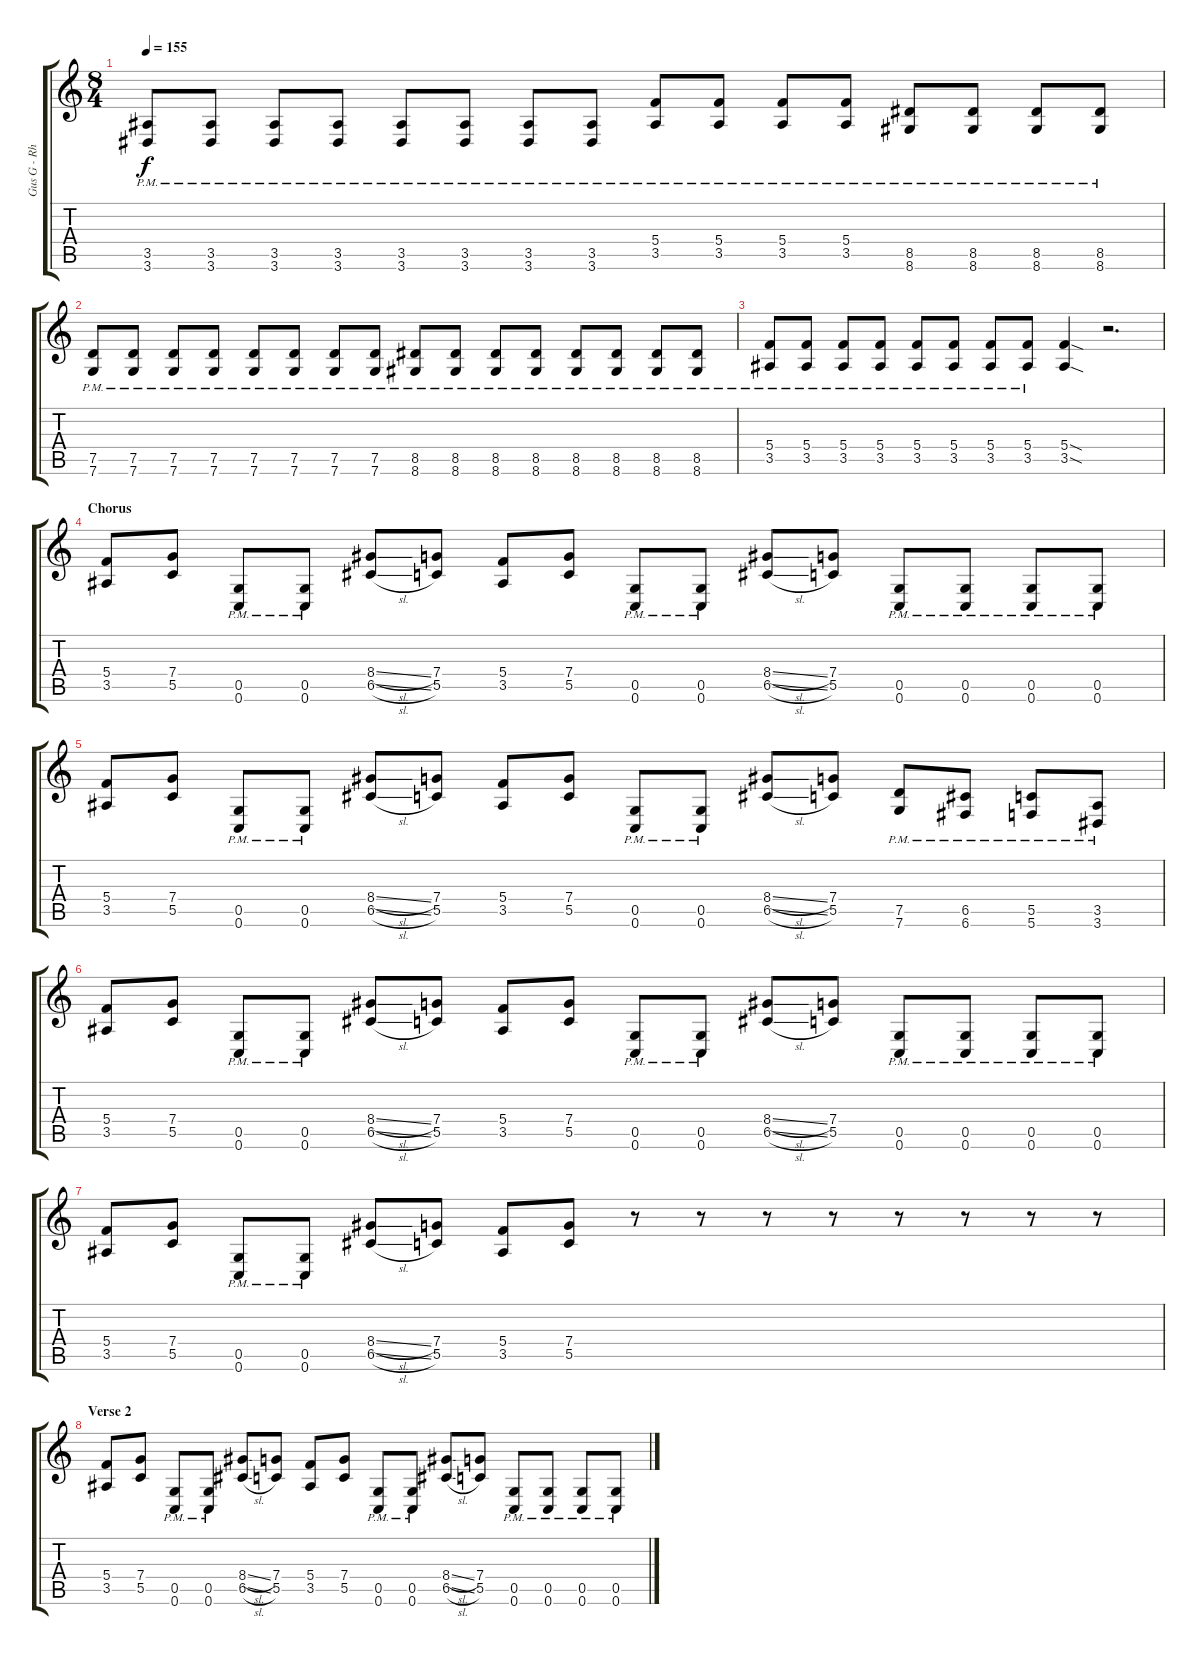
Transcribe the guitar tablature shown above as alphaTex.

\track ("Gus G - Rhytm" "Gus G - Rh") {instrument distortionguitar}
\staff {score tabs}
\tuning (D4 A3 F3 C3 G2 C2) {hide}
\ts (8 4)
\tempo 155
\clef g2
\ks c
(3.5{pm} 3.6{pm}).8{dy f} (3.5{pm} 3.6{pm}).8 (3.5{pm} 3.6{pm}).8 (3.5{pm} 3.6{pm}).8 (3.5{pm} 3.6{pm}).8 (3.5{pm} 3.6{pm}).8 (3.5{pm} 3.6{pm}).8 (3.5{pm} 3.6{pm}).8 (5.4{pm} 3.5{pm}).8 (5.4{pm} 3.5{pm}).8 (5.4{pm} 3.5{pm}).8 (5.4{pm} 3.5{pm}).8 (8.5{pm} 8.6{pm}).8 (8.5{pm} 8.6{pm}).8 (8.5{pm} 8.6{pm}).8 (8.5{pm} 8.6{pm}).8 |
(7.5{pm} 7.6{pm}).8 (7.5{pm} 7.6{pm}).8 (7.5{pm} 7.6{pm}).8 (7.5{pm} 7.6{pm}).8 (7.5{pm} 7.6{pm}).8 (7.5{pm} 7.6{pm}).8 (7.5{pm} 7.6{pm}).8 (7.5{pm} 7.6{pm}).8 (8.5{pm} 8.6{pm}).8 (8.5{pm} 8.6{pm}).8 (8.5{pm} 8.6{pm}).8 (8.5{pm} 8.6{pm}).8 (8.5{pm} 8.6{pm}).8 (8.5{pm} 8.6{pm}).8 (8.5{pm} 8.6{pm}).8 (8.5{pm} 8.6{pm}).8 |
(5.4{pm} 3.5{pm}).8 (5.4{pm} 3.5{pm}).8 (5.4{pm} 3.5{pm}).8 (5.4{pm} 3.5{pm}).8 (5.4{pm} 3.5{pm}).8 (5.4{pm} 3.5{pm}).8 (5.4{pm} 3.5{pm}).8 (5.4{pm} 3.5{pm}).8 (5.4{sod} 3.5{sod}).4 r.2{d} |
\section ("" "Chorus")
(5.4 3.5).8 (7.4 5.5).8 (0.5{pm} 0.6{pm}).8 (0.5{pm} 0.6{pm}).8 (8.4{sl} 6.5{sl}).8 (7.4 5.5).8 (5.4 3.5).8 (7.4 5.5).8 (0.5{pm} 0.6{pm}).8 (0.5{pm} 0.6{pm}).8 (8.4{sl} 6.5{sl}).8 (7.4 5.5).8 (0.5{pm} 0.6{pm}).8 (0.5{pm} 0.6{pm}).8 (0.5{pm} 0.6{pm}).8 (0.5{pm} 0.6{pm}).8 |
(5.4 3.5).8 (7.4 5.5).8 (0.5{pm} 0.6{pm}).8 (0.5{pm} 0.6{pm}).8 (8.4{sl} 6.5{sl}).8 (7.4 5.5).8 (5.4 3.5).8 (7.4 5.5).8 (0.5{pm} 0.6{pm}).8 (0.5{pm} 0.6{pm}).8 (8.4{sl} 6.5{sl}).8 (7.4 5.5).8 (7.5{pm} 7.6{pm}).8 (6.5{pm} 6.6{pm}).8 (5.5{pm} 5.6{pm}).8 (3.5{pm} 3.6{pm}).8 |
(5.4 3.5).8 (7.4 5.5).8 (0.5{pm} 0.6{pm}).8 (0.5{pm} 0.6{pm}).8 (8.4{sl} 6.5{sl}).8 (7.4 5.5).8 (5.4 3.5).8 (7.4 5.5).8 (0.5{pm} 0.6{pm}).8 (0.5{pm} 0.6{pm}).8 (8.4{sl} 6.5{sl}).8 (7.4 5.5).8 (0.5{pm} 0.6{pm}).8 (0.5{pm} 0.6{pm}).8 (0.5{pm} 0.6{pm}).8 (0.5{pm} 0.6{pm}).8 |
(5.4 3.5).8 (7.4 5.5).8 (0.5{pm} 0.6{pm}).8 (0.5{pm} 0.6{pm}).8 (8.4{sl} 6.5{sl}).8 (7.4 5.5).8 (5.4 3.5).8 (7.4 5.5).8 r.8 r.8 r.8 r.8 r.8 r.8 r.8 r.8 |
\section ("" "Verse 2")
(5.4 3.5).8 (7.4 5.5).8 (0.5{pm} 0.6{pm}).8 (0.5{pm} 0.6{pm}).8 (8.4{sl} 6.5{sl}).8 (7.4 5.5).8 (5.4 3.5).8 (7.4 5.5).8 (0.5{pm} 0.6{pm}).8 (0.5{pm} 0.6{pm}).8 (8.4{sl} 6.5{sl}).8 (7.4 5.5).8 (0.5{pm} 0.6{pm}).8 (0.5{pm} 0.6{pm}).8 (0.5{pm} 0.6{pm}).8 (0.5{pm} 0.6{pm}).8
